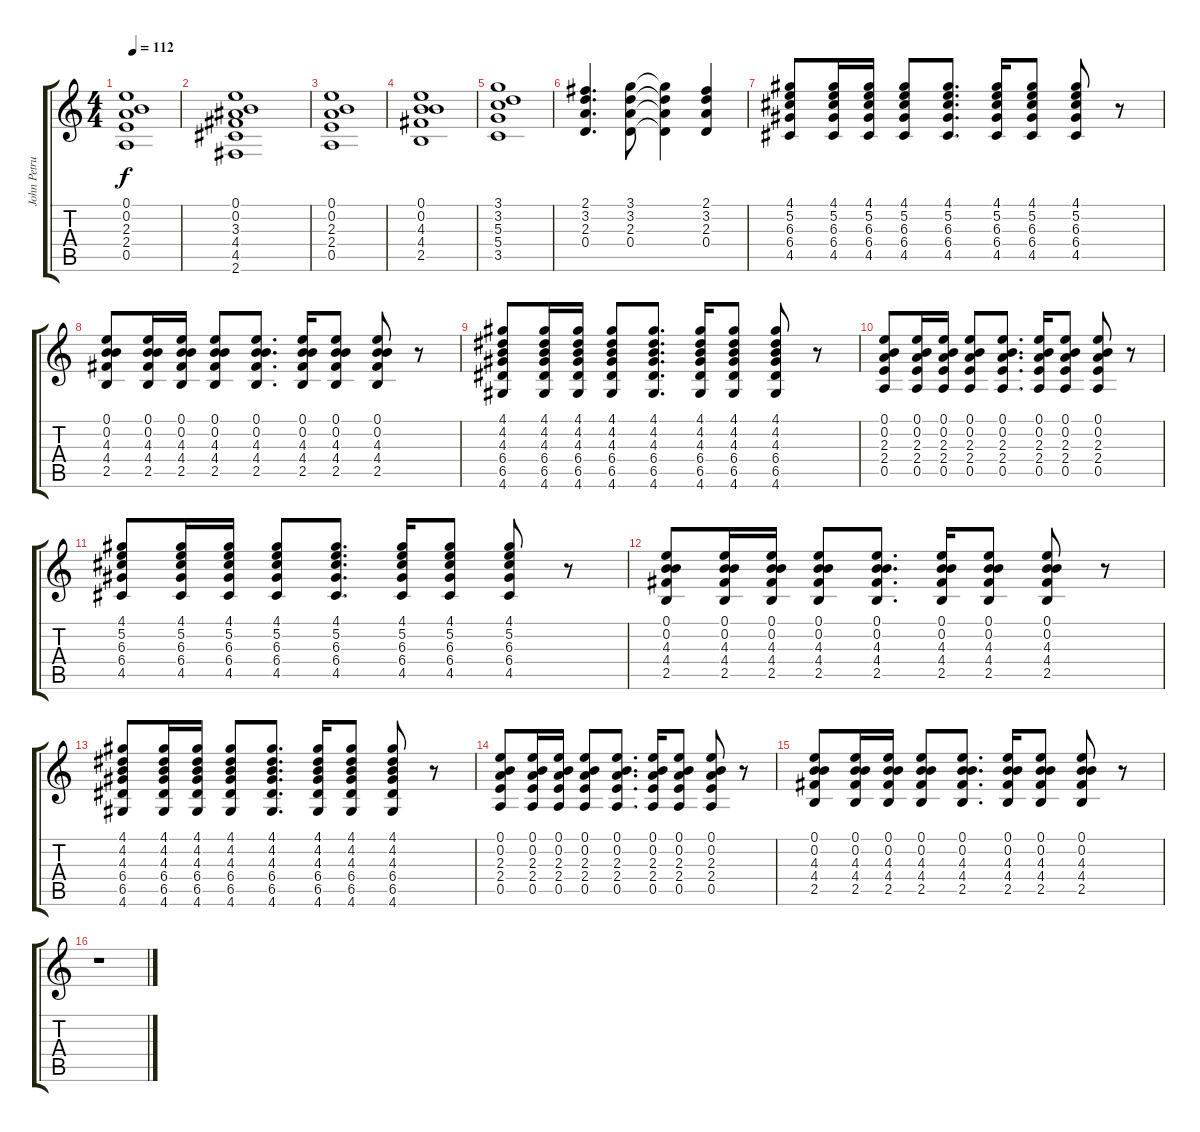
\track ("John Petrucci" "John Petru") {instrument acousticguitarsteel}
\staff {score tabs}
\tuning (E4 B3 G3 D3 A2 E2) {hide}
\ts (4 4)
\tempo 112
\clef g2
\ks c
(0.1 0.2 2.3 2.4 0.5).1{dy f} |
(0.1 0.2 3.3 4.4 4.5 2.6).1 |
(0.1 0.2 2.3 2.4 0.5).1 |
(0.1 0.2 4.3 4.4 2.5).1 |
(3.1 3.2 5.3 5.4 3.5).1 |
(2.1 3.2 2.3 0.4).4{d} (3.1 3.2 2.3 0.4).8 (3.1{t} 3.2{t} 2.3{t} 0.4{t}).4 (2.1 3.2 2.3 0.4).4 |
(4.1 5.2 6.3 6.4 4.5).8 (4.1 5.2 6.3 6.4 4.5).16 (4.1 5.2 6.3 6.4 4.5).16 (4.1 5.2 6.3 6.4 4.5).8 (4.1 5.2 6.3 6.4 4.5).8{d} (4.1 5.2 6.3 6.4 4.5).16 (4.1 5.2 6.3 6.4 4.5).8 (4.1 5.2 6.3 6.4 4.5).8 r.8 |
(0.1 0.2 4.3 4.4 2.5).8 (0.1 0.2 4.3 4.4 2.5).16 (0.1 0.2 4.3 4.4 2.5).16 (0.1 0.2 4.3 4.4 2.5).8 (0.1 0.2 4.3 4.4 2.5).8{d} (0.1 0.2 4.3 4.4 2.5).16 (0.1 0.2 4.3 4.4 2.5).8 (0.1 0.2 4.3 4.4 2.5).8 r.8 |
(4.1 4.2 4.3 6.4 6.5 4.6).8 (4.1 4.2 4.3 6.4 6.5 4.6).16 (4.1 4.2 4.3 6.4 6.5 4.6).16 (4.1 4.2 4.3 6.4 6.5 4.6).8 (4.1 4.2 4.3 6.4 6.5 4.6).8{d} (4.1 4.2 4.3 6.4 6.5 4.6).16 (4.1 4.2 4.3 6.4 6.5 4.6).8 (4.1 4.2 4.3 6.4 6.5 4.6).8 r.8 |
(0.1 0.2 2.3 2.4 0.5).8 (0.1 0.2 2.3 2.4 0.5).16 (0.1 0.2 2.3 2.4 0.5).16 (0.1 0.2 2.3 2.4 0.5).8 (0.1 0.2 2.3 2.4 0.5).8{d} (0.1 0.2 2.3 2.4 0.5).16 (0.1 0.2 2.3 2.4 0.5).8 (0.1 0.2 2.3 2.4 0.5).8 r.8 |
(4.1 5.2 6.3 6.4 4.5).8 (4.1 5.2 6.3 6.4 4.5).16 (4.1 5.2 6.3 6.4 4.5).16 (4.1 5.2 6.3 6.4 4.5).8 (4.1 5.2 6.3 6.4 4.5).8{d} (4.1 5.2 6.3 6.4 4.5).16 (4.1 5.2 6.3 6.4 4.5).8 (4.1 5.2 6.3 6.4 4.5).8 r.8 |
(0.1 0.2 4.3 4.4 2.5).8 (0.1 0.2 4.3 4.4 2.5).16 (0.1 0.2 4.3 4.4 2.5).16 (0.1 0.2 4.3 4.4 2.5).8 (0.1 0.2 4.3 4.4 2.5).8{d} (0.1 0.2 4.3 4.4 2.5).16 (0.1 0.2 4.3 4.4 2.5).8 (0.1 0.2 4.3 4.4 2.5).8 r.8 |
(4.1 4.2 4.3 6.4 6.5 4.6).8 (4.1 4.2 4.3 6.4 6.5 4.6).16 (4.1 4.2 4.3 6.4 6.5 4.6).16 (4.1 4.2 4.3 6.4 6.5 4.6).8 (4.1 4.2 4.3 6.4 6.5 4.6).8{d} (4.1 4.2 4.3 6.4 6.5 4.6).16 (4.1 4.2 4.3 6.4 6.5 4.6).8 (4.1 4.2 4.3 6.4 6.5 4.6).8 r.8 |
(0.1 0.2 2.3 2.4 0.5).8 (0.1 0.2 2.3 2.4 0.5).16 (0.1 0.2 2.3 2.4 0.5).16 (0.1 0.2 2.3 2.4 0.5).8 (0.1 0.2 2.3 2.4 0.5).8{d} (0.1 0.2 2.3 2.4 0.5).16 (0.1 0.2 2.3 2.4 0.5).8 (0.1 0.2 2.3 2.4 0.5).8 r.8 |
(0.1 0.2 4.3 4.4 2.5).8 (0.1 0.2 4.3 4.4 2.5).16 (0.1 0.2 4.3 4.4 2.5).16 (0.1 0.2 4.3 4.4 2.5).8 (0.1 0.2 4.3 4.4 2.5).8{d} (0.1 0.2 4.3 4.4 2.5).16 (0.1 0.2 4.3 4.4 2.5).8 (0.1 0.2 4.3 4.4 2.5).8 r.8 |
r.1
